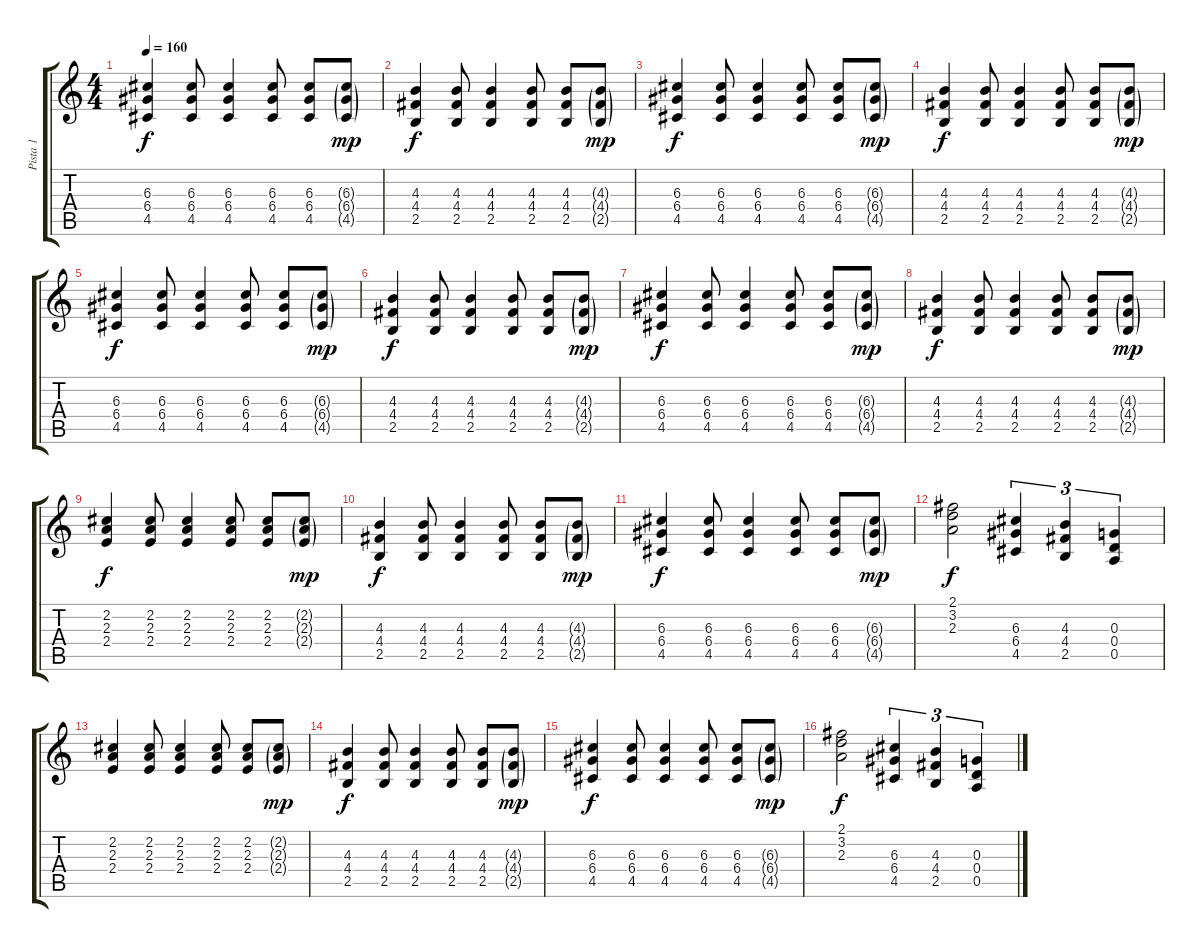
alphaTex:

\track ("Pista 1" "Pista 1") {instrument electricguitarclean}
\staff {score tabs}
\tuning (E4 B3 G3 D3 A2 E2) {hide}
\ts (4 4)
\tempo 160
\clef g2
\ks c
(6.3 6.4 4.5).4{dy f} (6.3 6.4 4.5).8 (6.3 6.4 4.5).4 (6.3 6.4 4.5).8 (6.3 6.4 4.5).8 (6.3{g} 6.4{g} 4.5{g}).8{dy mp} |
(4.3 4.4 2.5).4{dy f} (4.3 4.4 2.5).8 (4.3 4.4 2.5).4 (4.3 4.4 2.5).8 (4.3 4.4 2.5).8 (4.3{g} 4.4{g} 2.5{g}).8{dy mp} |
(6.3 6.4 4.5).4{dy f} (6.3 6.4 4.5).8 (6.3 6.4 4.5).4 (6.3 6.4 4.5).8 (6.3 6.4 4.5).8 (6.3{g} 6.4{g} 4.5{g}).8{dy mp} |
(4.3 4.4 2.5).4{dy f} (4.3 4.4 2.5).8 (4.3 4.4 2.5).4 (4.3 4.4 2.5).8 (4.3 4.4 2.5).8 (4.3{g} 4.4{g} 2.5{g}).8{dy mp} |
(6.3 6.4 4.5).4{dy f} (6.3 6.4 4.5).8 (6.3 6.4 4.5).4 (6.3 6.4 4.5).8 (6.3 6.4 4.5).8 (6.3{g} 6.4{g} 4.5{g}).8{dy mp} |
(4.3 4.4 2.5).4{dy f} (4.3 4.4 2.5).8 (4.3 4.4 2.5).4 (4.3 4.4 2.5).8 (4.3 4.4 2.5).8 (4.3{g} 4.4{g} 2.5{g}).8{dy mp} |
(6.3 6.4 4.5).4{dy f} (6.3 6.4 4.5).8 (6.3 6.4 4.5).4 (6.3 6.4 4.5).8 (6.3 6.4 4.5).8 (6.3{g} 6.4{g} 4.5{g}).8{dy mp} |
(4.3 4.4 2.5).4{dy f} (4.3 4.4 2.5).8 (4.3 4.4 2.5).4 (4.3 4.4 2.5).8 (4.3 4.4 2.5).8 (4.3{g} 4.4{g} 2.5{g}).8{dy mp} |
(2.2 2.3 2.4).4{dy f} (2.2 2.3 2.4).8 (2.2 2.3 2.4).4 (2.2 2.3 2.4).8 (2.2 2.3 2.4).8 (2.2{g} 2.3{g} 2.4{g}).8{dy mp} |
(4.3 4.4 2.5).4{dy f} (4.3 4.4 2.5).8 (4.3 4.4 2.5).4 (4.3 4.4 2.5).8 (4.3 4.4 2.5).8 (4.3{g} 4.4{g} 2.5{g}).8{dy mp} |
(6.3 6.4 4.5).4{dy f} (6.3 6.4 4.5).8 (6.3 6.4 4.5).4 (6.3 6.4 4.5).8 (6.3 6.4 4.5).8 (6.3{g} 6.4{g} 4.5{g}).8{dy mp} |
(2.1 3.2 2.3).2{dy f} (6.3 6.4 4.5).4{tu (3 2)} (4.3 4.4 2.5).4{tu (3 2)} (0.3 0.4 0.5).4{tu (3 2)} |
(2.2 2.3 2.4).4 (2.2 2.3 2.4).8 (2.2 2.3 2.4).4 (2.2 2.3 2.4).8 (2.2 2.3 2.4).8 (2.2{g} 2.3{g} 2.4{g}).8{dy mp} |
(4.3 4.4 2.5).4{dy f} (4.3 4.4 2.5).8 (4.3 4.4 2.5).4 (4.3 4.4 2.5).8 (4.3 4.4 2.5).8 (4.3{g} 4.4{g} 2.5{g}).8{dy mp} |
(6.3 6.4 4.5).4{dy f} (6.3 6.4 4.5).8 (6.3 6.4 4.5).4 (6.3 6.4 4.5).8 (6.3 6.4 4.5).8 (6.3{g} 6.4{g} 4.5{g}).8{dy mp} |
(2.1 3.2 2.3).2{dy f} (6.3 6.4 4.5).4{tu (3 2)} (4.3 4.4 2.5).4{tu (3 2)} (0.3 0.4 0.5).4{tu (3 2)}
